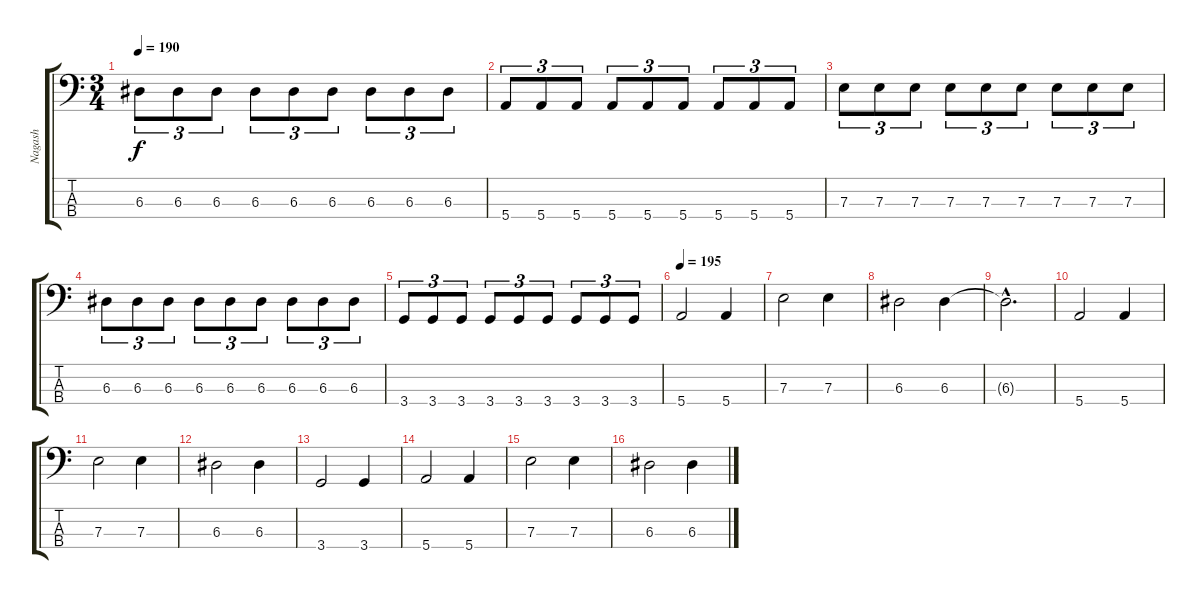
\track ("Nagash" "Nagash") {instrument electricbassfinger}
\staff {score tabs}
\tuning (G2 D2 A1 E1) {hide}
\ts (3 4)
\tempo 190
\clef f4
\ks c
6.3.8{tu (3 2) dy f} 6.3.8{tu (3 2)} 6.3.8{tu (3 2)} 6.3.8{tu (3 2)} 6.3.8{tu (3 2)} 6.3.8{tu (3 2)} 6.3.8{tu (3 2)} 6.3.8{tu (3 2)} 6.3.8{tu (3 2)} |
5.4.8{tu (3 2)} 5.4.8{tu (3 2)} 5.4.8{tu (3 2)} 5.4.8{tu (3 2)} 5.4.8{tu (3 2)} 5.4.8{tu (3 2)} 5.4.8{tu (3 2)} 5.4.8{tu (3 2)} 5.4.8{tu (3 2)} |
7.3.8{tu (3 2)} 7.3.8{tu (3 2)} 7.3.8{tu (3 2)} 7.3.8{tu (3 2)} 7.3.8{tu (3 2)} 7.3.8{tu (3 2)} 7.3.8{tu (3 2)} 7.3.8{tu (3 2)} 7.3.8{tu (3 2)} |
6.3.8{tu (3 2)} 6.3.8{tu (3 2)} 6.3.8{tu (3 2)} 6.3.8{tu (3 2)} 6.3.8{tu (3 2)} 6.3.8{tu (3 2)} 6.3.8{tu (3 2)} 6.3.8{tu (3 2)} 6.3.8{tu (3 2)} |
3.4.8{tu (3 2)} 3.4.8{tu (3 2)} 3.4.8{tu (3 2)} 3.4.8{tu (3 2)} 3.4.8{tu (3 2)} 3.4.8{tu (3 2)} 3.4.8{tu (3 2)} 3.4.8{tu (3 2)} 3.4.8{tu (3 2)} |
\tempo 195
5.4.2 5.4.4 |
7.3.2 7.3.4 |
6.3.2 6.3.4 |
6.3{hac t}.2{d} |
5.4.2 5.4.4 |
7.3.2 7.3.4 |
6.3.2 6.3.4 |
3.4.2 3.4.4 |
5.4.2 5.4.4 |
7.3.2 7.3.4 |
6.3.2 6.3.4
